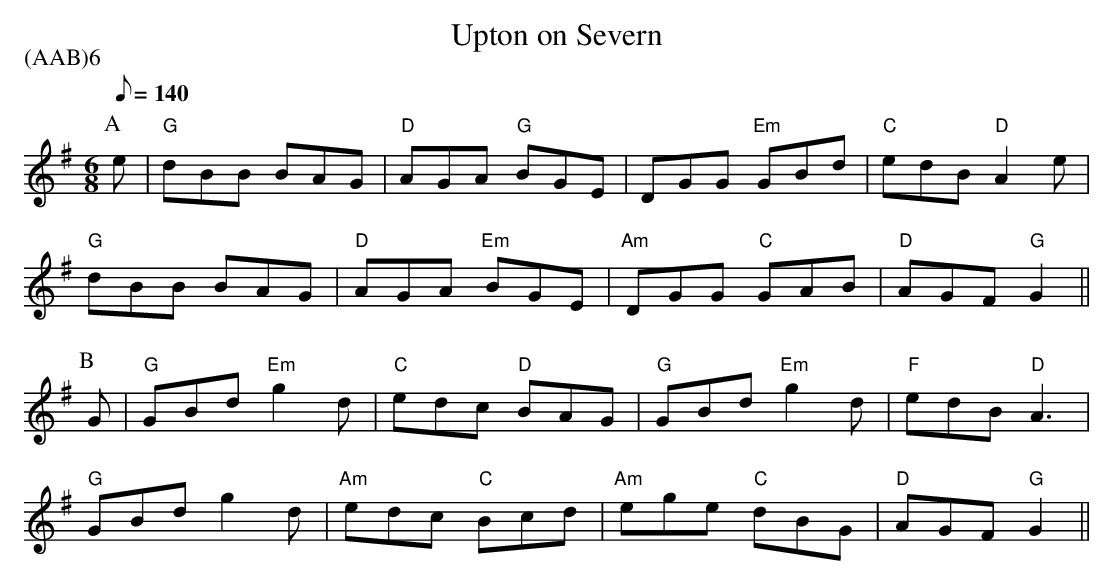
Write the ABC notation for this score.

X:1
T:Upton on Severn
P:(AAB)6
M:6/8
L:1/8
Q:140
K:G
P:A
 e | "G"dBB BAG | "D" AGA "G" BGE | DGG "Em"GBd | "C"edB "D"A2 e |
 "G"dBB BAG | "D"AGA "Em"BGE | "Am"DGG "C"GAB | "D"AGF "G"G2 ||
P:B
 G | "G"GBd "Em"g2 d | "C"edc "D"BAG |   "G"GBd "Em"g2 d | "F"edB  "D"A3 |
 "G"GBd g2 d | "Am"edc  "C"Bcd |  "Am"ege "C"dBG | "D"AGF "G"G2 ||
